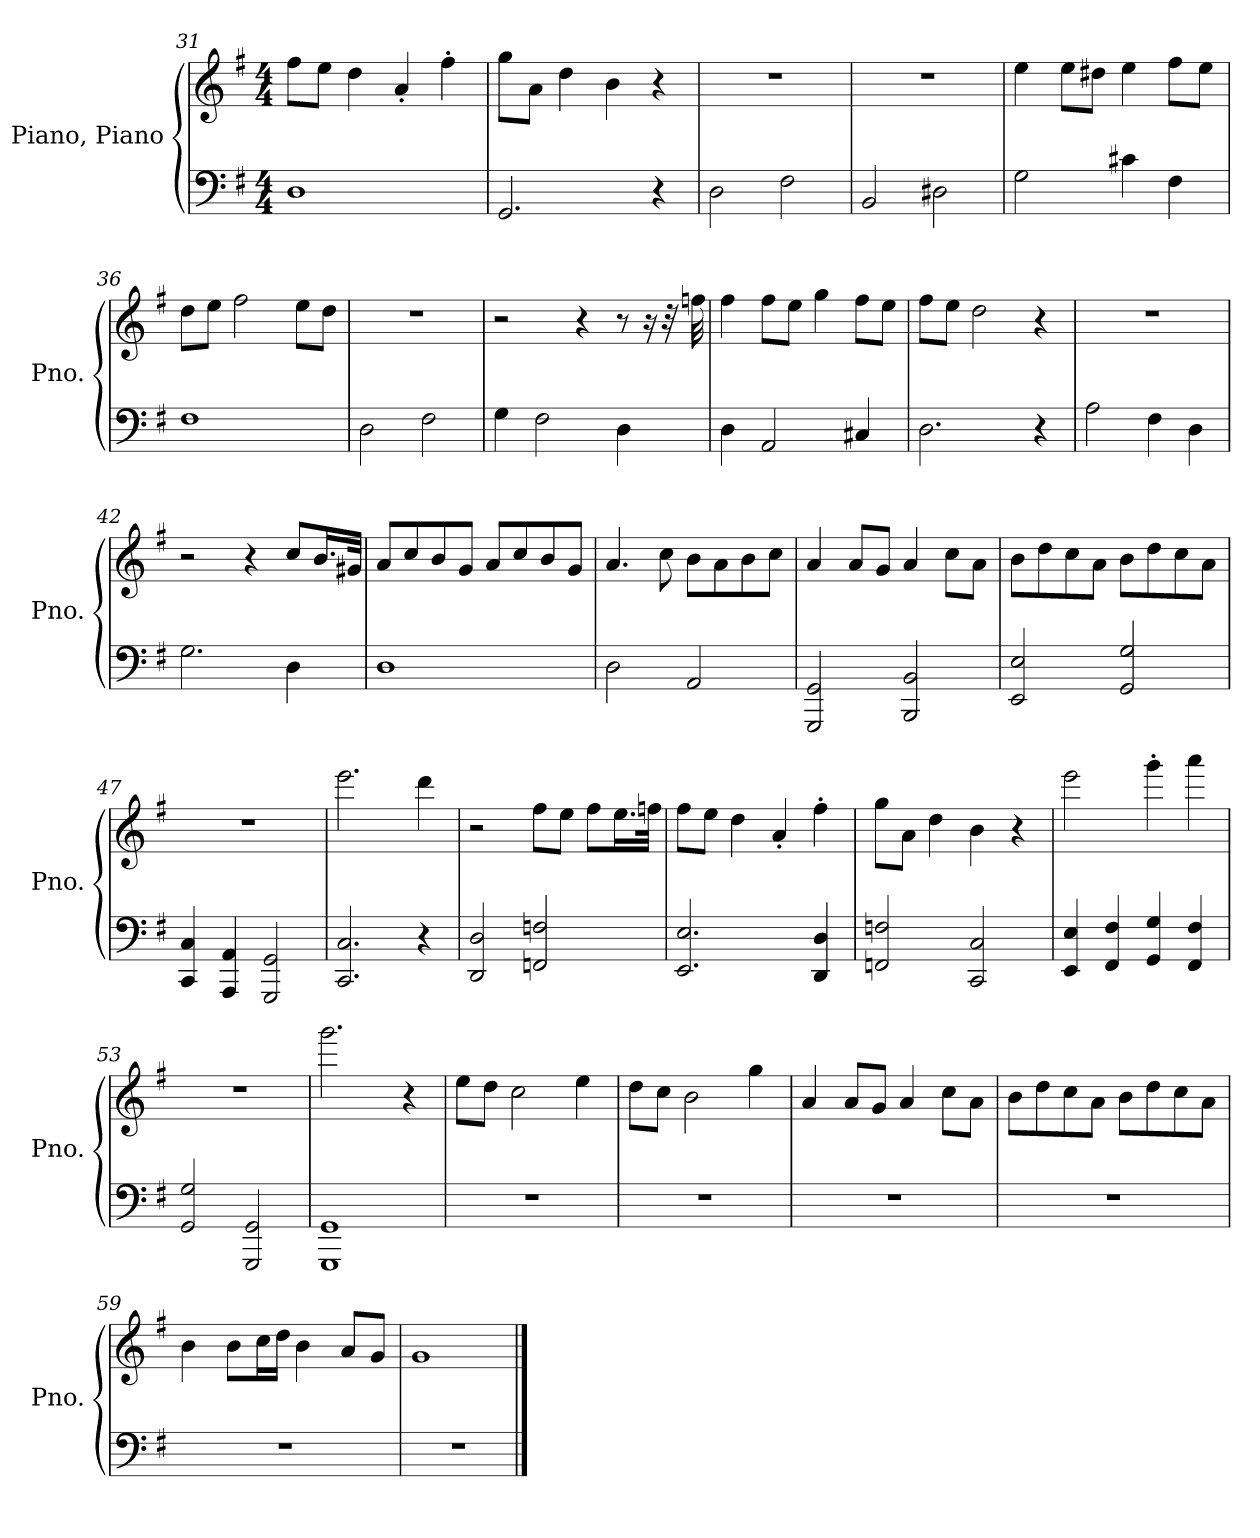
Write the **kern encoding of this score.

**kern	**kern
*part2	*part1
*staff2	*staff1
*I"Piano, Piano	*I"Piano, Piano
*I'Pno.	*I'Pno.
*clefF4	*clefG2
*k[f#]	*k[f#]
*M4/4	*M4/4
=31	=31
1D	8ff#\L
.	8ee\J
.	4dd\
.	4a'/
.	4ff#'\
!!LO:PB:g=z
=32	=32
2.GG/	8gg\L
.	8a\J
.	4dd\
.	4b\
4r	4r
=33	=33
2D\	1r
2F#\	.
=34	=34
2BB/	1r
2D#X\	.
=35	=35
2G\	4ee\
.	8ee\L
.	8dd#X\J
4c#X\	4ee\
4F#\	8ff#\L
.	8ee\J
=36	=36
1F#	8dd\L
.	8ee\J
.	2ff#\
.	8ee\L
.	8dd\J
=37	=37
2D\	1r
2F#\	.
=38	=38
4G\	2r
2F#\	.
.	4r
4D\	8r
.	16r
.	32r
.	32ffn\
=39	=39
4D\	4ff#\
2AA/	8ff#\L
.	8ee\J
.	4gg\
4C#X/	8ff#\L
.	8ee\J
!!LO:LB:g=z
=40	=40
2.D\	8ff#\L
.	8ee\J
.	2dd\
4r	4r
=41	=41
2A\	1r
4F#\	.
4D\	.
=42	=42
2.G\	2r
.	4r
4D\	8cc/L
.	16.b/L
.	32g#X/JJk
=43	=43
1D	8a/L
.	8cc/
.	8b/
.	8g/J
.	8a/L
.	8cc/
.	8b/
.	8g/J
=44	=44
2D\	4.a/
.	8cc\
2AA/	8b\L
.	8a\
.	8b\
.	8cc\J
=45	=45
2GGG/ 2GG/	4a/
.	8a/L
.	8g/J
2BBB/ 2BB/	4a/
.	8cc\L
.	8a\J
=46	=46
2EE/ 2E/	8b\L
.	8dd\
.	8cc\
.	8a\J
2GG/ 2G/	8b\L
.	8dd\
.	8cc\
.	8a\J
!!LO:LB:g=z
=47	=47
4CC/ 4C/	1r
4AAA/ 4AA/	.
2GGG/ 2GG/	.
=48	=48
2.CC/ 2.C/	2.eee\
4r	4ddd\
=49	=49
2DD/ 2D/	2r
2FFn/ 2Fn/	8ff#\L
.	8ee\J
.	8ff#\L
.	16.ee\L
.	32ffn\JJk
=50	=50
2.EE/ 2.E/	8ff#\L
.	8ee\J
.	4dd\
.	4a'/
4DD/ 4D/	4ff#'\
=51	=51
2FFn/ 2Fn/	8gg\L
.	8a\J
.	4dd\
2CC/ 2C/	4b\
.	4r
=52	=52
4EE/ 4E/	2eee\
4FF#/ 4F#/	.
4GG/ 4G/	4ggg'\
4FF#/ 4F#/	4aaa\
=53	=53
2GG/ 2G/	1r
2GGG/ 2GG/	.
=54	=54
1GGG 1GG	2.ggg\
.	4r
=55	=55
1r	8ee\L
.	8dd\J
.	2cc\
.	4ee\
!!LO:LB:g=z
=56	=56
1r	8dd\L
.	8cc\J
.	2b\
.	4gg\
=57	=57
1r	4a/
.	8a/L
.	8g/J
.	4a/
.	8cc\L
.	8a\J
=58	=58
1r	8b\L
.	8dd\
.	8cc\
.	8a\J
.	8b\L
.	8dd\
.	8cc\
.	8a\J
=59	=59
1r	4b\
.	8b\L
.	16cc\L
.	16dd\JJ
.	4b\
.	8a/L
.	8g/J
=60	=60
1r	1g
==	==
*-	*-
